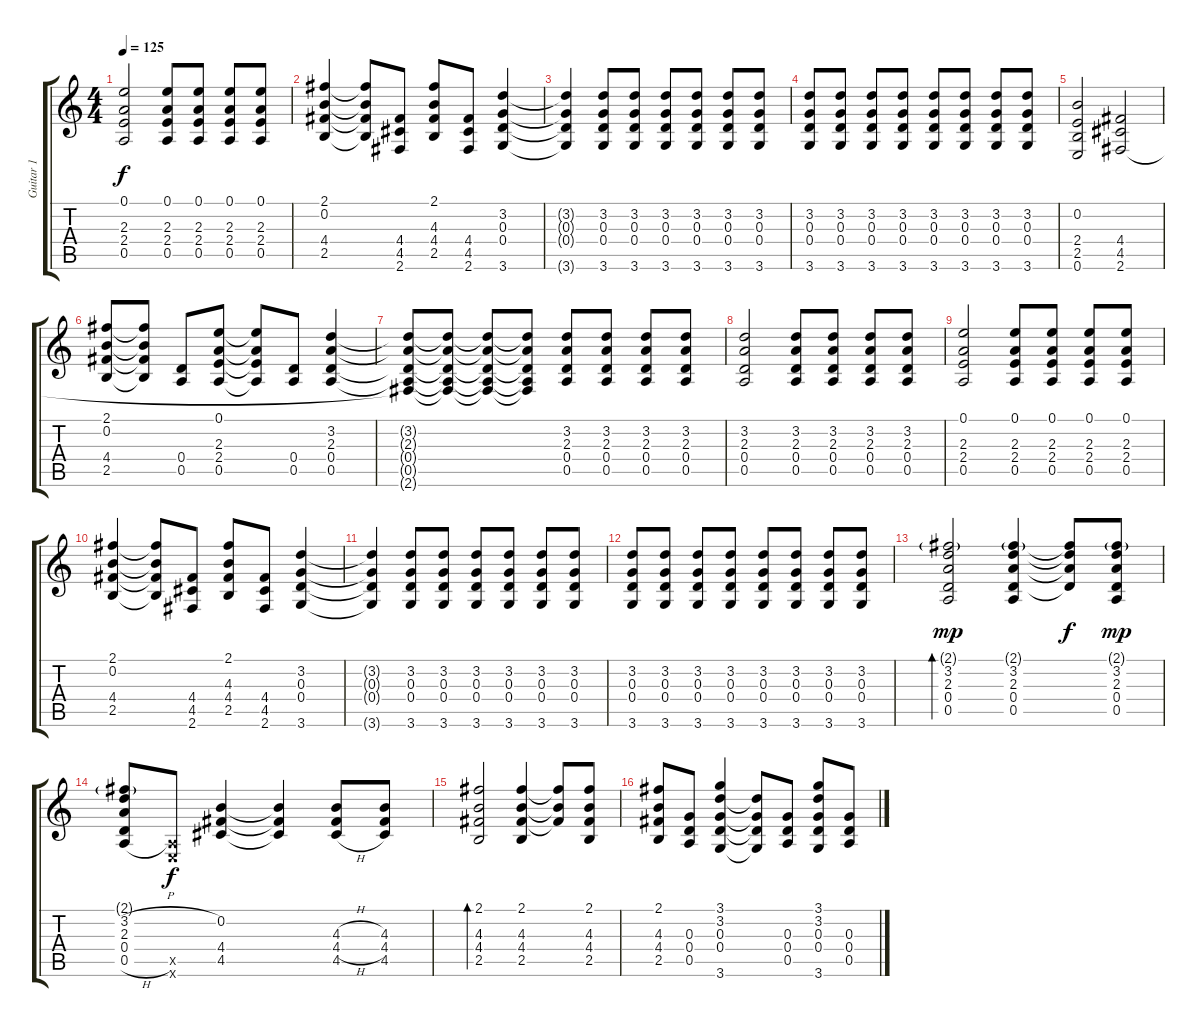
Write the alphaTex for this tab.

\track ("Guitar 1" "Guitar 1") {instrument electricguitarjazz}
\staff {score tabs}
\tuning (E4 B3 G3 D3 A2 E2) {hide}
\ts (4 4)
\tempo 125
\clef g2
\ks c
(0.1 2.3 2.4 0.5).2{dy f} (0.1 2.3 2.4 0.5).8 (0.1 2.3 2.4 0.5).8 (0.1 2.3 2.4 0.5).8 (0.1 2.3 2.4 0.5).8 |
(2.1 0.2 4.4 2.5).4 (2.1{t} 0.2{t} 4.4{t} 2.5{t}).8 (4.4 4.5 2.6).8 (2.1 4.3 4.4 2.5).8 (4.4 4.5 2.6).8 (3.2 0.3 0.4 3.6).4 |
(3.2{t} 0.3{t} 0.4{t} 3.6{t}).4 (3.2 0.3 0.4 3.6).8 (3.2 0.3 0.4 3.6).8 (3.2 0.3 0.4 3.6).8 (3.2 0.3 0.4 3.6).8 (3.2 0.3 0.4 3.6).8 (3.2 0.3 0.4 3.6).8 |
(3.2 0.3 0.4 3.6).8 (3.2 0.3 0.4 3.6).8 (3.2 0.3 0.4 3.6).8 (3.2 0.3 0.4 3.6).8 (3.2 0.3 0.4 3.6).8 (3.2 0.3 0.4 3.6).8 (3.2 0.3 0.4 3.6).8 (3.2 0.3 0.4 3.6).8 |
(0.2 2.4 2.5 0.6).2 (4.4 4.5 2.6).2 |
(2.1 0.2 4.4 2.5).8 (2.1{t} 0.2{t} 4.4{t} 2.5{t}).8 (0.4 0.5).8 (0.1 2.3 2.4 0.5).8 (0.1{t} 2.3{t} 2.4{t} 0.5{t}).8 (0.4 0.5).8 (3.2 2.3 0.4 0.5).4 |
(3.2{t} 2.3{t} 0.4{t} 0.5{t} 2.6{t}).8 (3.2{t} 2.3{t} 0.4{t} 0.5{t} 2.6{t}).8 (3.2{t} 2.3{t} 0.4{t} 0.5{t} 2.6{t}).8 (3.2{t} 2.3{t} 0.4{t} 0.5{t} 2.6{t}).8 (3.2 2.3 0.4 0.5).8 (3.2 2.3 0.4 0.5).8 (3.2 2.3 0.4 0.5).8 (3.2 2.3 0.4 0.5).8 |
(3.2 2.3 0.4 0.5).2 (3.2 2.3 0.4 0.5).8 (3.2 2.3 0.4 0.5).8 (3.2 2.3 0.4 0.5).8 (3.2 2.3 0.4 0.5).8 |
(0.1 2.3 2.4 0.5).2 (0.1 2.3 2.4 0.5).8 (0.1 2.3 2.4 0.5).8 (0.1 2.3 2.4 0.5).8 (0.1 2.3 2.4 0.5).8 |
(2.1 0.2 4.4 2.5).4 (2.1{t} 0.2{t} 4.4{t} 2.5{t}).8 (4.4 4.5 2.6).8 (2.1 4.3 4.4 2.5).8 (4.4 4.5 2.6).8 (3.2 0.3 0.4 3.6).4 |
(3.2{t} 0.3{t} 0.4{t} 3.6{t}).4 (3.2 0.3 0.4 3.6).8 (3.2 0.3 0.4 3.6).8 (3.2 0.3 0.4 3.6).8 (3.2 0.3 0.4 3.6).8 (3.2 0.3 0.4 3.6).8 (3.2 0.3 0.4 3.6).8 |
(3.2 0.3 0.4 3.6).8 (3.2 0.3 0.4 3.6).8 (3.2 0.3 0.4 3.6).8 (3.2 0.3 0.4 3.6).8 (3.2 0.3 0.4 3.6).8 (3.2 0.3 0.4 3.6).8 (3.2 0.3 0.4 3.6).8 (3.2 0.3 0.4 3.6).8 |
(2.1{g} 3.2 2.3 0.4 0.5).2{bd 60 dy mp instrument acousticguitarsteel} (2.1{g} 3.2 2.3 0.4 0.5).4 (2.1{t} 3.2{t} 2.3{t} 0.4{t}).8{dy f} (2.1{g} 3.2 2.3 0.4 0.5).8{dy mp} |
(2.1{g} 3.2{h} 2.3 0.4 0.5{h}).8 (0.5{x} 0.6{x}).8{dy f} (0.2 4.4 4.5).4 (0.2{t} 4.4{t} 4.5{t}).4 (4.3{h} 4.4{h} 4.5{h}).8 (4.3 4.4 4.5).8 |
(2.1 4.3 4.4 2.5).2{bd 60} (2.1 4.3 4.4 2.5).4 (2.1{t} 4.3{t} 4.4{t}).8 (2.1 4.3 4.4 2.5).8 |
(2.1 4.3 4.4 2.5).8 (0.3 0.4 0.5).8 (3.1 3.2 0.3 0.4 3.6).4 (3.2{t} 0.3{t} 0.4{t} 3.6{t}).8 (0.3 0.4 0.5).8 (3.1 3.2 0.3 0.4 3.6).8 (0.3 0.4 0.5).8
